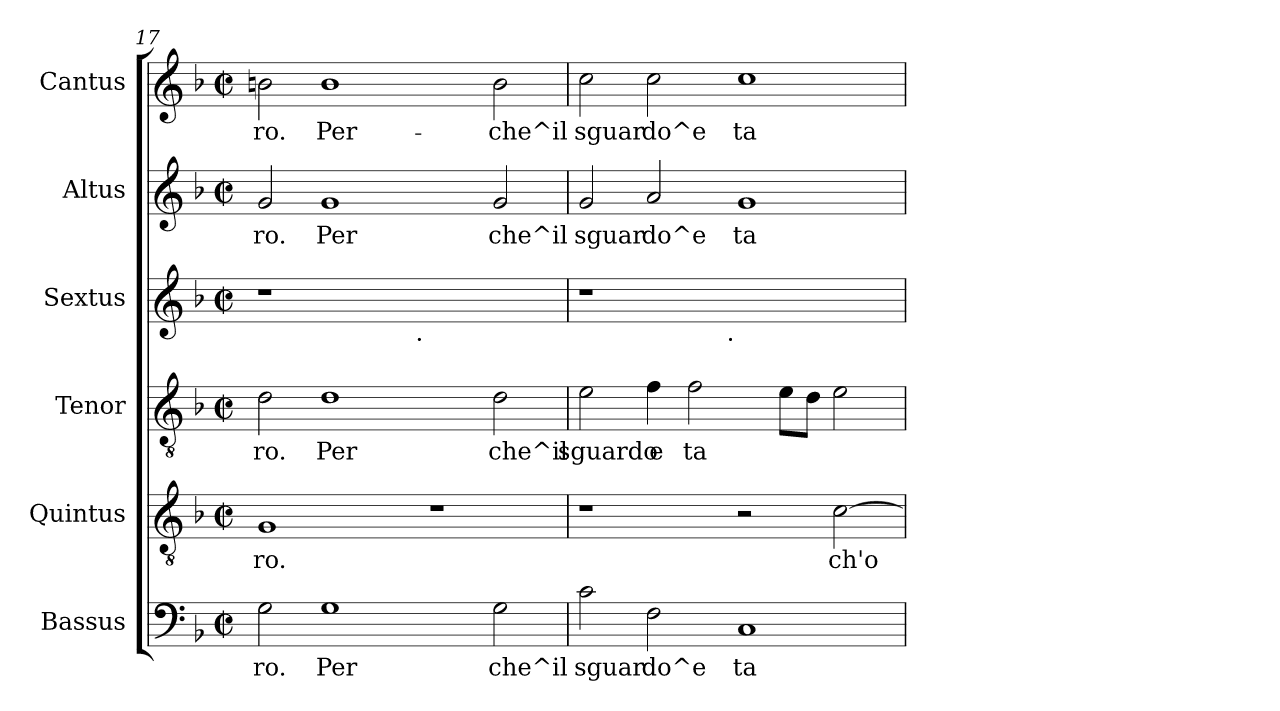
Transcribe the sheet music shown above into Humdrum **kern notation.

**kern	**text	**kern	**text	**kern	**text	**kern	**kern	**text	**kern	**text
*part6	*part6	*part5	*part5	*part4	*part4	*part3	*part2	*part2	*part1	*part1
*staff6	*staff6	*staff5	*staff5	*staff4	*staff4	*staff3	*staff2	*staff2	*staff1	*staff1
*I"Bassus	*	*I"Quintus	*	*I"Tenor	*	*I"Sextus	*I"Altus	*	*I"Cantus	*
*clefF4	*	*clefGv2	*	*clefGv2	*	*clefG2	*clefG2	*	*clefG2	*
*k[b-]	*	*k[b-]	*	*k[b-]	*	*k[b-]	*k[b-]	*	*k[b-]	*
*F:	*	*F:	*	*F:	*	*F:	*F:	*	*F:	*
*M2/2	*	*M2/2	*	*M2/2	*	*M2/2	*M2/2	*	*M2/2	*
*met(c|)	*	*met(c|)	*	*met(c|)	*	*met(c|)	*met(c|)	*	*met(c|)	*
=17	=17	=17	=17	=17	=17	=17	=17	=17	=17	=17
!	!LO:LY:b:cj	!	!LO:LY:b:cj	!	!LO:LY:b:cj	!	!	!LO:LY:b:cj	!	!LO:LY:b:cj
*	*	*	*	*	*	*^	*	*	*	*
2G\	ro.	1G	ro.	2d\	ro.	1r	2ryy	2g/	ro.	2bn\	-ro.
!	!LO:LY:b:cj	!	!	!	!LO:LY:b:cj	!	!	!	!LO:LY:b:cj	!	!LO:LY:b:cj
1G	Per	.	.	1d	Per	.	4ryy	1g	Per	1b	Per-
.	.	.	.	.	.	.	8ryy	.	.	.	.
.	.	.	.	.	.	.	16ryy	.	.	.	.
.	.	.	.	.	.	.	64ryy	.	.	.	.
!	!	!	!	!	!	!	!LO:TX:b:t=.	!	!	!	!
.	.	.	.	.	.	.	1ryy	.	.	.	.
.	.	1r	.	.	.	1ryy	.	.	.	.	.
!	!LO:LY:b:cj	!	!	!	!LO:LY:b:cj	!	!	!	!LO:LY:b:cj	!	!LO:LY:b:cj
2G\	che^il	.	.	2d\	che^il	.	.	2g/	che^il	2b\	-che^il
.	.	.	.	.	.	.	32.ryy	.	.	.	.
!!LO:LB:g=z
=18	=18	=18	=18	=18	=18	=18	=18	=18	=18	=18	=18
!	!LO:LY:b:cj	!	!	!	!LO:LY:b:cj	!	!	!	!LO:LY:b:cj	!	!LO:LY:b:cj
2c\	sguar	1r	.	2e\	sguardo	1r	2ryy	2g/	sguar	2cc\	sguar
!	!LO:LY:b:cj	!	!	!	!LO:LY:b:cj	!	!	!	!LO:LY:b:cj	!	!LO:LY:b:cj
2F\	do^e	.	.	4f\	e	.	4...ryy	2a/	do^e	2cc\	do^e
!	!	!	!	!	!LO:LY:b:cj	!	!	!	!	!	!
.	.	.	.	2f\	ta-	.	.	.	.	.	.
!	!	!	!	!	!	!	!LO:TX:b:t=.	!	!	!	!
.	.	.	.	.	.	.	1ryy	.	.	.	.
!	!LO:LY:b:cj	!	!	!	!	!	!	!	!LO:LY:b:cj	!	!LO:LY:b:cj
1C	ta	2r	.	.	.	1ryy	.	1g	ta-	1cc	ta-
!	!	!	!	!	!LO:LY:b:cj	!	!	!	!	!	!
.	.	.	.	8e\L	--	.	.	.	.	.	.
!	!	!	!	!	!LO:LY:b:cj	!	!	!	!	!	!
.	.	.	.	8d\J	--	.	.	.	.	.	.
!	!	!	!LO:LY:b:cj	!	!LO:LY:b:cj	!	!	!	!	!	!
.	.	[>2c\	ch'o-	2e\	--	.	.	.	.	.	.
.	.	.	.	.	.	.	32ryy	.	.	.	.
*	*	*	*	*	*	*v	*v	*	*	*	*
=	=	=	=	=	=	=	=	=	=	=
*-	*-	*-	*-	*-	*-	*-	*-	*-	*-	*-
